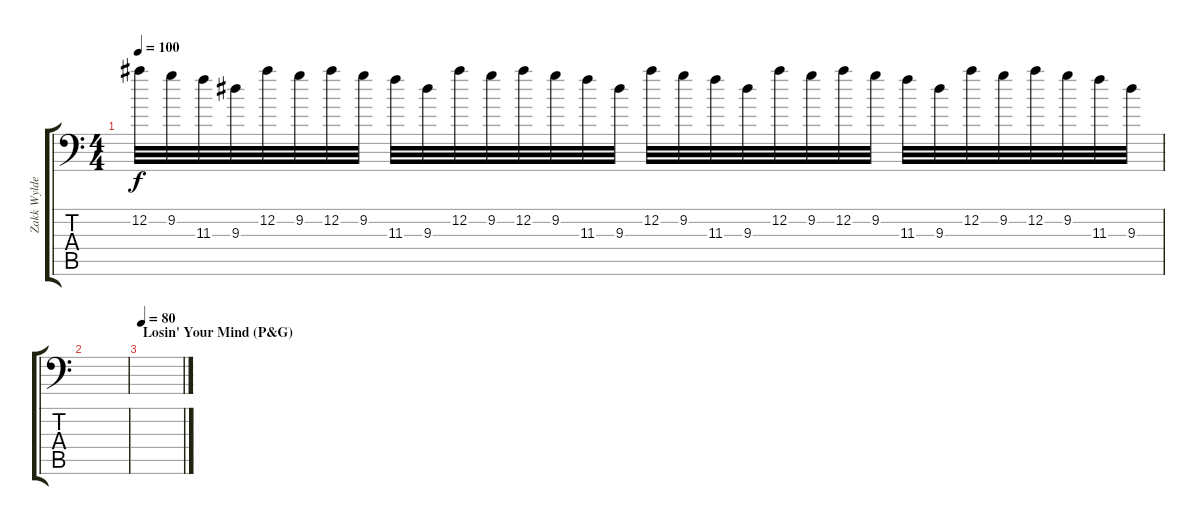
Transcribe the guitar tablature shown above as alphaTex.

\track ("Zakk Wylde" "Zakk Wylde") {instrument overdrivenguitar}
\staff {score tabs}
\tuning (Eb4 Bb3 Gb3 Db3 Ab2 Bb1) {hide}
\ts (4 4)
\tempo 100
\clef f4
\ks c
12.2.32{dy f} 9.2.32 11.3.32 9.3.32 12.2.32 9.2.32 12.2.32 9.2.32 11.3.32 9.3.32 12.2.32 9.2.32 12.2.32 9.2.32 11.3.32 9.3.32 12.2.32 9.2.32 11.3.32 9.3.32 12.2.32 9.2.32 12.2.32 9.2.32 11.3.32 9.3.32 12.2.32 9.2.32 12.2.32 9.2.32 11.3.32 9.3.32 |
|
\section ("" "Losin' Your Mind (P&G)")
\tempo 80
